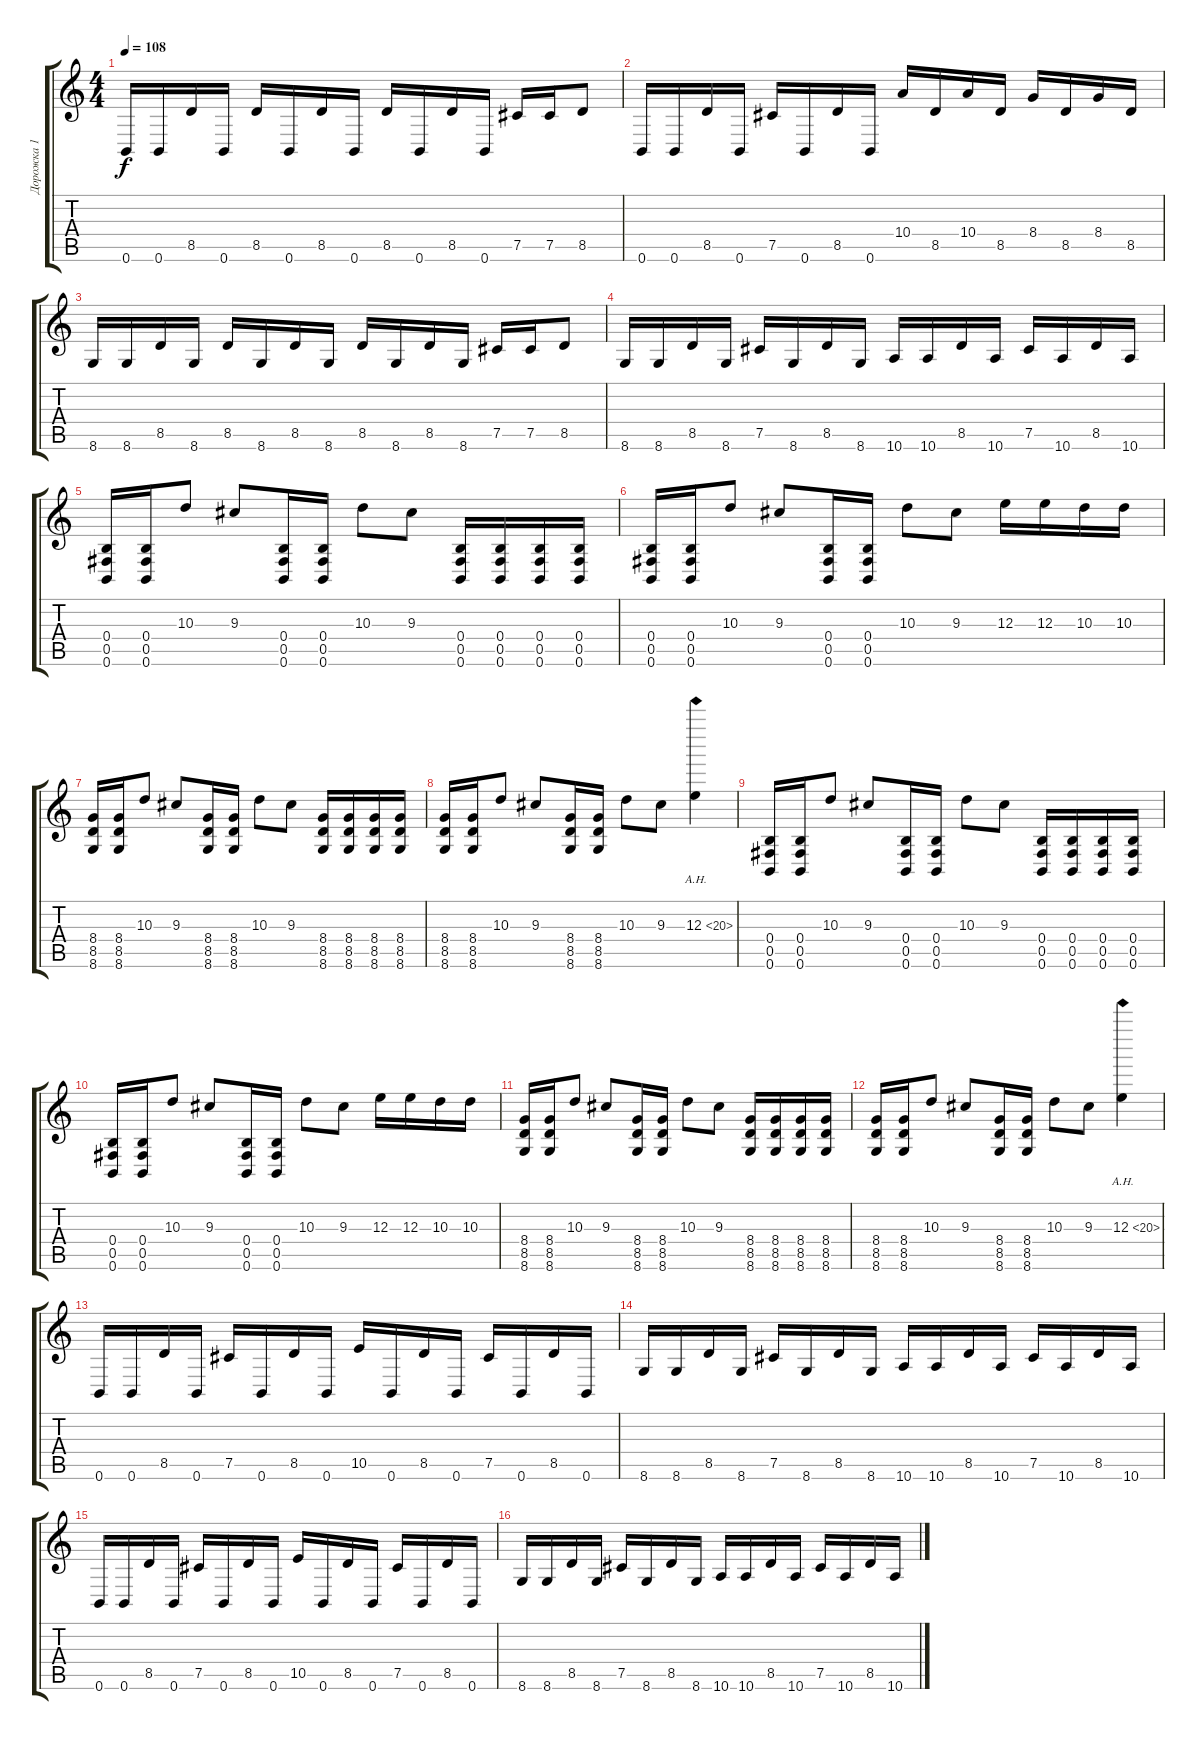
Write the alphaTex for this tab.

\track ("Дорожка 1" "Дорожка 1") {instrument distortionguitar}
\staff {score tabs}
\tuning (Db4 Ab3 E3 B2 Gb2 B1) {hide}
\ts (4 4)
\tempo 108
\clef g2
\ks c
0.6.16{dy f} 0.6.16 8.5.16 0.6.16 8.5.16 0.6.16 8.5.16 0.6.16 8.5.16 0.6.16 8.5.16 0.6.16 7.5.16 7.5.16 8.5.8 |
0.6.16 0.6.16 8.5.16 0.6.16 7.5.16 0.6.16 8.5.16 0.6.16 10.4.16 8.5.16 10.4.16 8.5.16 8.4.16 8.5.16 8.4.16 8.5.16 |
8.6.16 8.6.16 8.5.16 8.6.16 8.5.16 8.6.16 8.5.16 8.6.16 8.5.16 8.6.16 8.5.16 8.6.16 7.5.16 7.5.16 8.5.8 |
8.6.16 8.6.16 8.5.16 8.6.16 7.5.16 8.6.16 8.5.16 8.6.16 10.6.16 10.6.16 8.5.16 10.6.16 7.5.16 10.6.16 8.5.16 10.6.16 |
(0.4 0.5 0.6).16 (0.4 0.5 0.6).16 10.3.8 9.3.8 (0.4 0.5 0.6).16 (0.4 0.5 0.6).16 10.3.8 9.3.8 (0.4 0.5 0.6).16 (0.4 0.5 0.6).16 (0.4 0.5 0.6).16 (0.4 0.5 0.6).16 |
(0.4 0.5 0.6).16 (0.4 0.5 0.6).16 10.3.8 9.3.8 (0.4 0.5 0.6).16 (0.4 0.5 0.6).16 10.3.8 9.3.8 12.3.16 12.3.16 10.3.16 10.3.16 |
(8.4 8.5 8.6).16 (8.4 8.5 8.6).16 10.3.8 9.3.8 (8.4 8.5 8.6).16 (8.4 8.5 8.6).16 10.3.8 9.3.8 (8.4 8.5 8.6).16 (8.4 8.5 8.6).16 (8.4 8.5 8.6).16 (8.4 8.5 8.6).16 |
(8.4 8.5 8.6).16 (8.4 8.5 8.6).16 10.3.8 9.3.8 (8.4 8.5 8.6).16 (8.4 8.5 8.6).16 10.3.8 9.3.8 12.3{ah 8}.4 |
(0.4 0.5 0.6).16 (0.4 0.5 0.6).16 10.3.8 9.3.8 (0.4 0.5 0.6).16 (0.4 0.5 0.6).16 10.3.8 9.3.8 (0.4 0.5 0.6).16 (0.4 0.5 0.6).16 (0.4 0.5 0.6).16 (0.4 0.5 0.6).16 |
(0.4 0.5 0.6).16 (0.4 0.5 0.6).16 10.3.8 9.3.8 (0.4 0.5 0.6).16 (0.4 0.5 0.6).16 10.3.8 9.3.8 12.3.16 12.3.16 10.3.16 10.3.16 |
(8.4 8.5 8.6).16 (8.4 8.5 8.6).16 10.3.8 9.3.8 (8.4 8.5 8.6).16 (8.4 8.5 8.6).16 10.3.8 9.3.8 (8.4 8.5 8.6).16 (8.4 8.5 8.6).16 (8.4 8.5 8.6).16 (8.4 8.5 8.6).16 |
(8.4 8.5 8.6).16 (8.4 8.5 8.6).16 10.3.8 9.3.8 (8.4 8.5 8.6).16 (8.4 8.5 8.6).16 10.3.8 9.3.8 12.3{ah 8}.4 |
0.6.16 0.6.16 8.5.16 0.6.16 7.5.16 0.6.16 8.5.16 0.6.16 10.5.16 0.6.16 8.5.16 0.6.16 7.5.16 0.6.16 8.5.16 0.6.16 |
8.6.16 8.6.16 8.5.16 8.6.16 7.5.16 8.6.16 8.5.16 8.6.16 10.6.16 10.6.16 8.5.16 10.6.16 7.5.16 10.6.16 8.5.16 10.6.16 |
0.6.16 0.6.16 8.5.16 0.6.16 7.5.16 0.6.16 8.5.16 0.6.16 10.5.16 0.6.16 8.5.16 0.6.16 7.5.16 0.6.16 8.5.16 0.6.16 |
8.6.16 8.6.16 8.5.16 8.6.16 7.5.16 8.6.16 8.5.16 8.6.16 10.6.16 10.6.16 8.5.16 10.6.16 7.5.16 10.6.16 8.5.16 10.6.16
